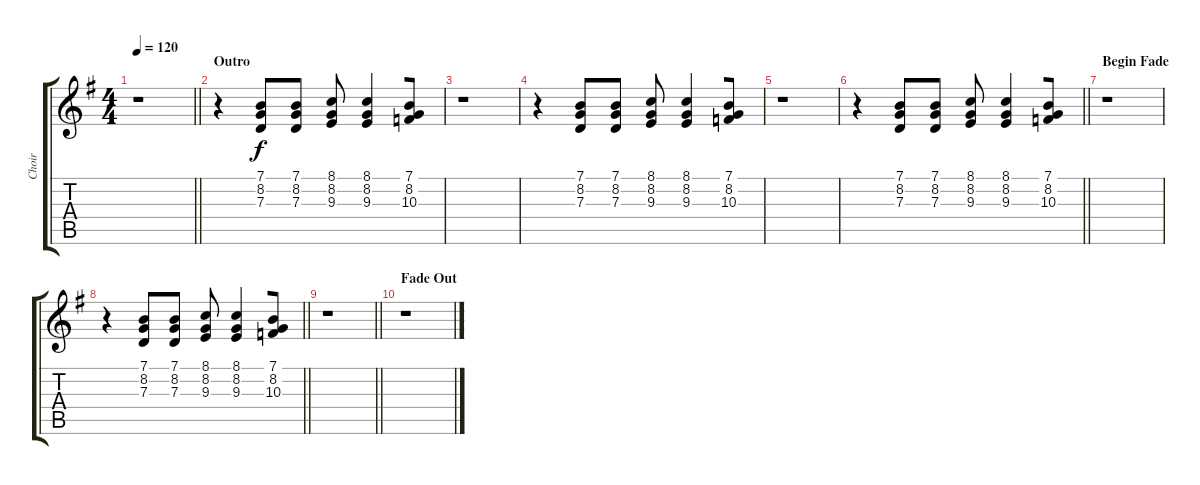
\track ("Choir" "Choir") {instrument voiceoohs}
\staff {score tabs}
\tuning (E4 B3 G3 D3 A2 E2) {hide}
\ts (4 4)
\tempo 120
\clef g2
\barLineRight lightlight
\ks g
r.1{dy f} |
\section ("" "Outro")
r.4 (7.1 8.2 7.3).8 (7.1 8.2 7.3).8 (8.1 8.2 9.3).8 (8.1 8.2 9.3).4{beam merge} (7.1 8.2 10.3).8 |
r.1 |
r.4 (7.1 8.2 7.3).8 (7.1 8.2 7.3).8 (8.1 8.2 9.3).8 (8.1 8.2 9.3).4{beam merge} (7.1 8.2 10.3).8 |
r.1 |
\barLineRight lightlight
r.4 (7.1 8.2 7.3).8 (7.1 8.2 7.3).8 (8.1 8.2 9.3).8 (8.1 8.2 9.3).4{beam merge} (7.1 8.2 10.3).8 |
\section ("" "Begin Fade")
r.1 |
\barLineRight lightlight
r.4 (7.1 8.2 7.3).8 (7.1 8.2 7.3).8 (8.1 8.2 9.3).8 (8.1 8.2 9.3).4{beam merge} (7.1 8.2 10.3).8 |
\barLineRight lightlight
r.1 |
\section ("" "Fade Out")
r.1
